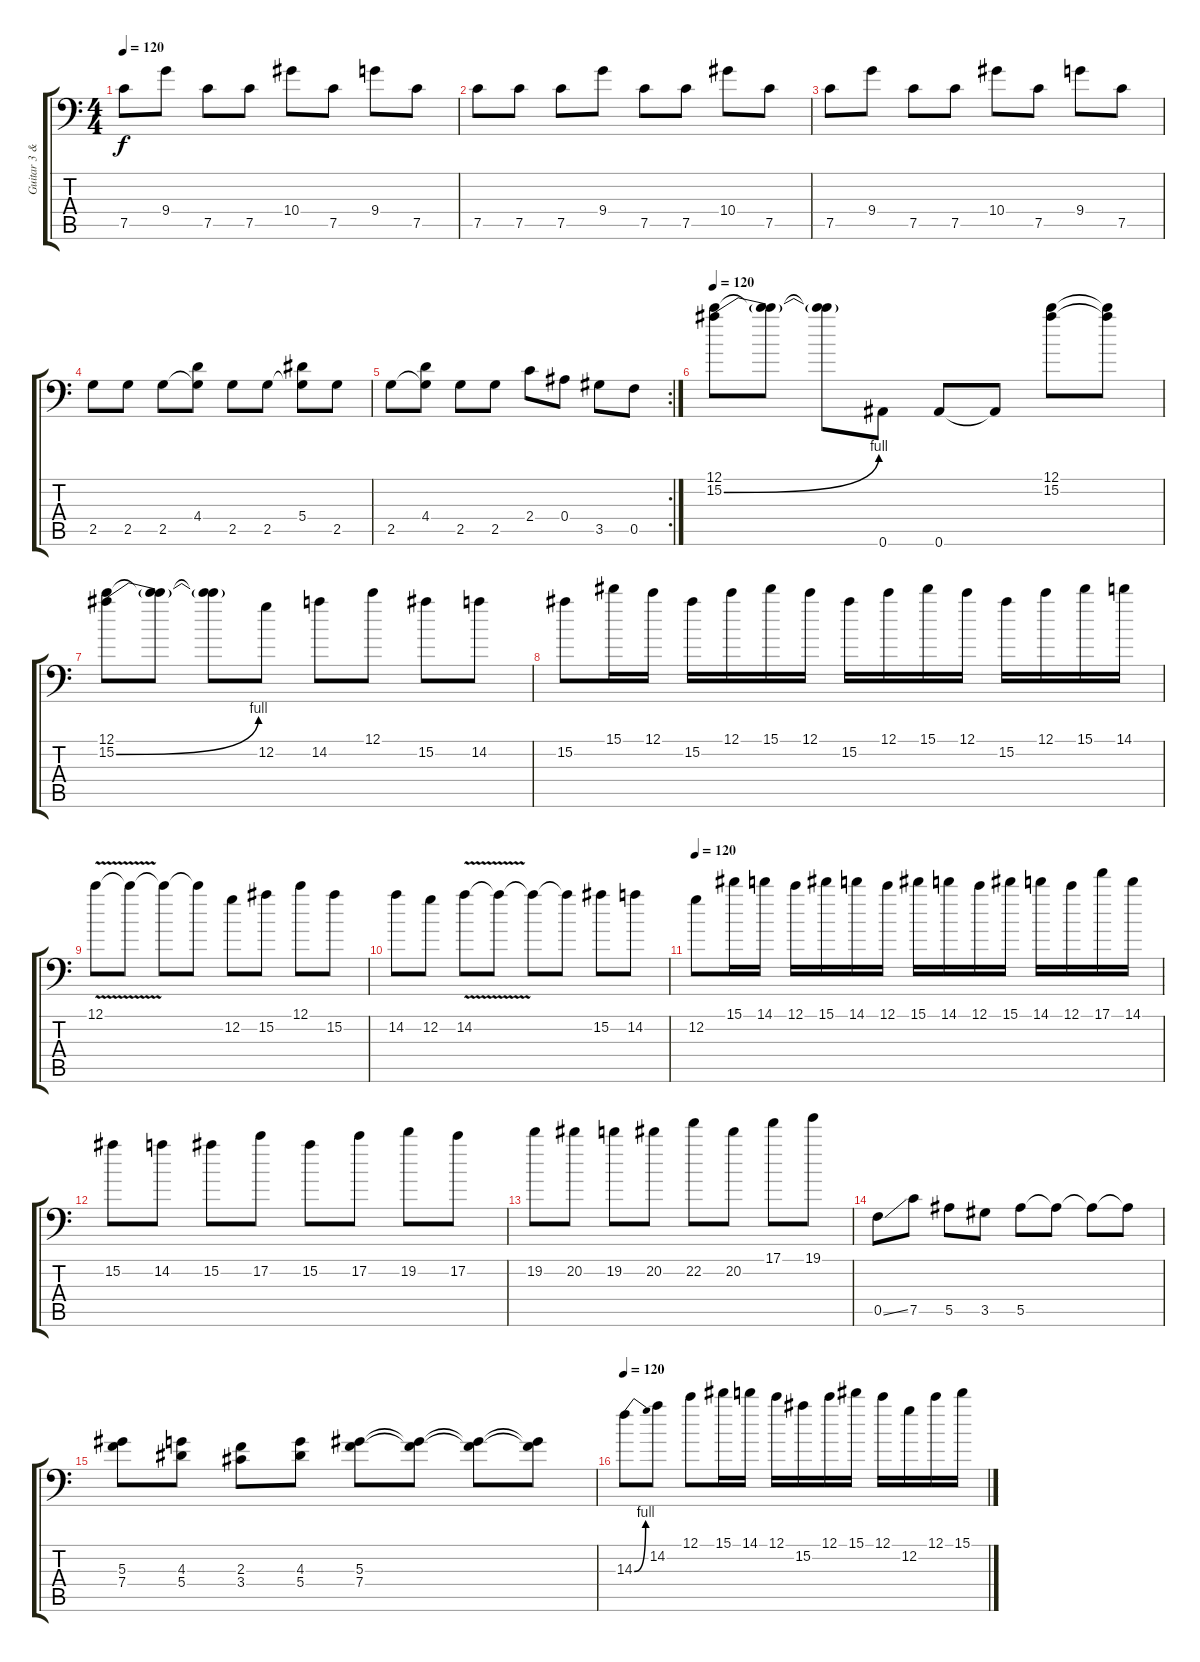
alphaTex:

\track ("Guitar 3 & 4/FX" "Guitar 3 &") {instrument distortionguitar}
\staff {score tabs}
\tuning (C4 G3 Eb3 Bb2 F2 Bb1) {hide}
\ts (4 4)
\tempo 120
\clef f4
\ks c
7.5.8{dy f} 9.4.8 7.5.8 7.5.8 10.4.8 7.5.8 9.4.8 7.5.8 |
7.5.8 7.5.8 7.5.8 9.4.8 7.5.8 7.5.8 10.4.8 7.5.8 |
7.5.8 9.4.8 7.5.8 7.5.8 10.4.8 7.5.8 9.4.8 7.5.8 |
2.5.8 2.5.8 2.5.8 (4.4 2.5{t}).8 2.5.8 2.5.8 (5.4 2.5{t}).8 2.5.8 |
\rc 2
2.5.8 (4.4 2.5{t}).8 2.5.8 2.5.8 2.4.8 0.4.8 3.5.8 0.5.8 |
\tempo 120
(12.1 15.2{be (bend 0 0 60 4)}).8{instrument distortionguitar} (12.1{t} 15.2{t}).8 (12.1{t} 15.2{t}).8 0.6.8 0.6.8 0.6{t}.8 (12.1 15.2).8 (12.1{t} 15.2{t}).8 |
(12.1 15.2{be (bend 0 0 60 4)}).8 (12.1{t} 15.2{t}).8 (12.1{t} 15.2{t}).8 12.2.8 14.2.8 12.1.8 15.2.8 14.2.8 |
15.2.8 15.1.16 12.1.16 15.2.16 12.1.16 15.1.16 12.1.16 15.2.16 12.1.16 15.1.16 12.1.16 15.2.16 12.1.16 15.1.16 14.1.16 |
12.1{v}.8 12.1{t}.8 12.1{t}.8 12.1{t}.8 12.2.8 15.2.8 12.1.8 15.2.8 |
14.2.8 12.2.8 14.2{v}.8 14.2{t}.8 14.2{t}.8 14.2{t}.8 15.2.8 14.2.8 |
\tempo 120
12.2.8{instrument distortionguitar} 15.1.16 14.1.16 12.1.16 15.1.16 14.1.16 12.1.16 15.1.16 14.1.16 12.1.16 15.1.16 14.1.16 12.1.16 17.1.16 14.1.16 |
15.2.8 14.2.8 15.2.8 17.2.8 15.2.8 17.2.8 19.2.8 17.2.8 |
19.2.8 20.2.8 19.2.8 20.2.8 22.2.8 20.2.8 17.1.8 19.1.8 |
0.5{ss}.8 7.5.8 5.5.8 3.5.8 5.5.8 5.5{t}.8 5.5{t}.8 5.5{t}.8 |
(5.3 7.4).8 (4.3 5.4).8 (2.3 3.4).8 (4.3 5.4).8 (5.3 7.4).8 (5.3{t} 7.4{t}).8 (5.3{t} 7.4{t}).8 (5.3{t} 7.4{t}).8 |
\tempo 120
14.3{be (bend 0 0 60 4)}.8{instrument distortionguitar} 14.2.8 12.1.8 15.1.16 14.1.16 12.1.16 15.2.16 12.1.16 15.1.16 12.1.16 12.2.16 12.1.16 15.1.16
